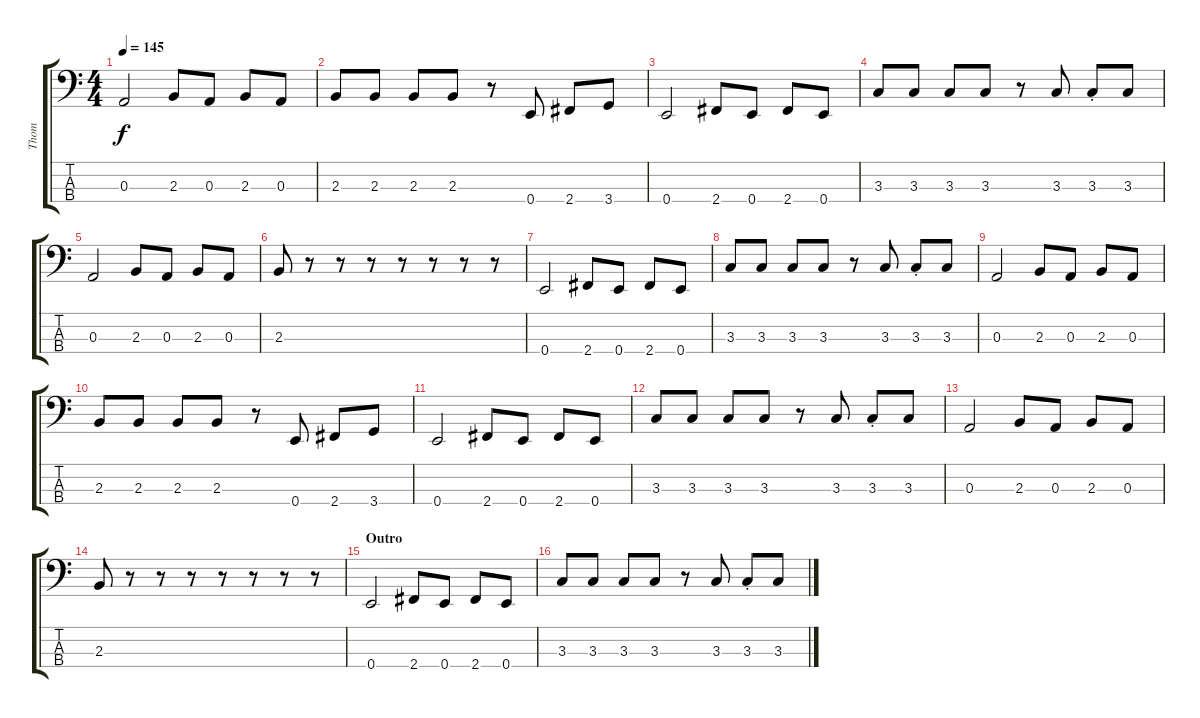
\track ("Thom" "Thom") {instrument electricbasspick}
\staff {score tabs}
\tuning (G2 D2 A1 E1) {hide}
\ts (4 4)
\tempo 145
\clef f4
\ks c
0.3.2{dy f} 2.3.8 0.3.8 2.3.8 0.3.8 |
2.3.8 2.3.8 2.3.8 2.3.8 r.8 0.4.8 2.4.8 3.4.8 |
0.4.2 2.4.8 0.4.8 2.4.8 0.4.8 |
3.3.8 3.3.8 3.3.8 3.3.8 r.8 3.3.8 3.3{st}.8 3.3.8 |
0.3.2 2.3.8 0.3.8 2.3.8 0.3.8 |
2.3.8 r.8 r.8 r.8 r.8 r.8 r.8 r.8 |
0.4.2 2.4.8 0.4.8 2.4.8 0.4.8 |
3.3.8 3.3.8 3.3.8 3.3.8 r.8 3.3.8 3.3{st}.8 3.3.8 |
0.3.2 2.3.8 0.3.8 2.3.8 0.3.8 |
2.3.8 2.3.8 2.3.8 2.3.8 r.8 0.4.8 2.4.8 3.4.8 |
0.4.2 2.4.8 0.4.8 2.4.8 0.4.8 |
3.3.8 3.3.8 3.3.8 3.3.8 r.8 3.3.8 3.3{st}.8 3.3.8 |
0.3.2 2.3.8 0.3.8 2.3.8 0.3.8 |
2.3.8 r.8 r.8 r.8 r.8 r.8 r.8 r.8 |
\section ("" "Outro")
0.4.2 2.4.8 0.4.8 2.4.8 0.4.8 |
3.3.8 3.3.8 3.3.8 3.3.8 r.8 3.3.8 3.3{st}.8 3.3.8
